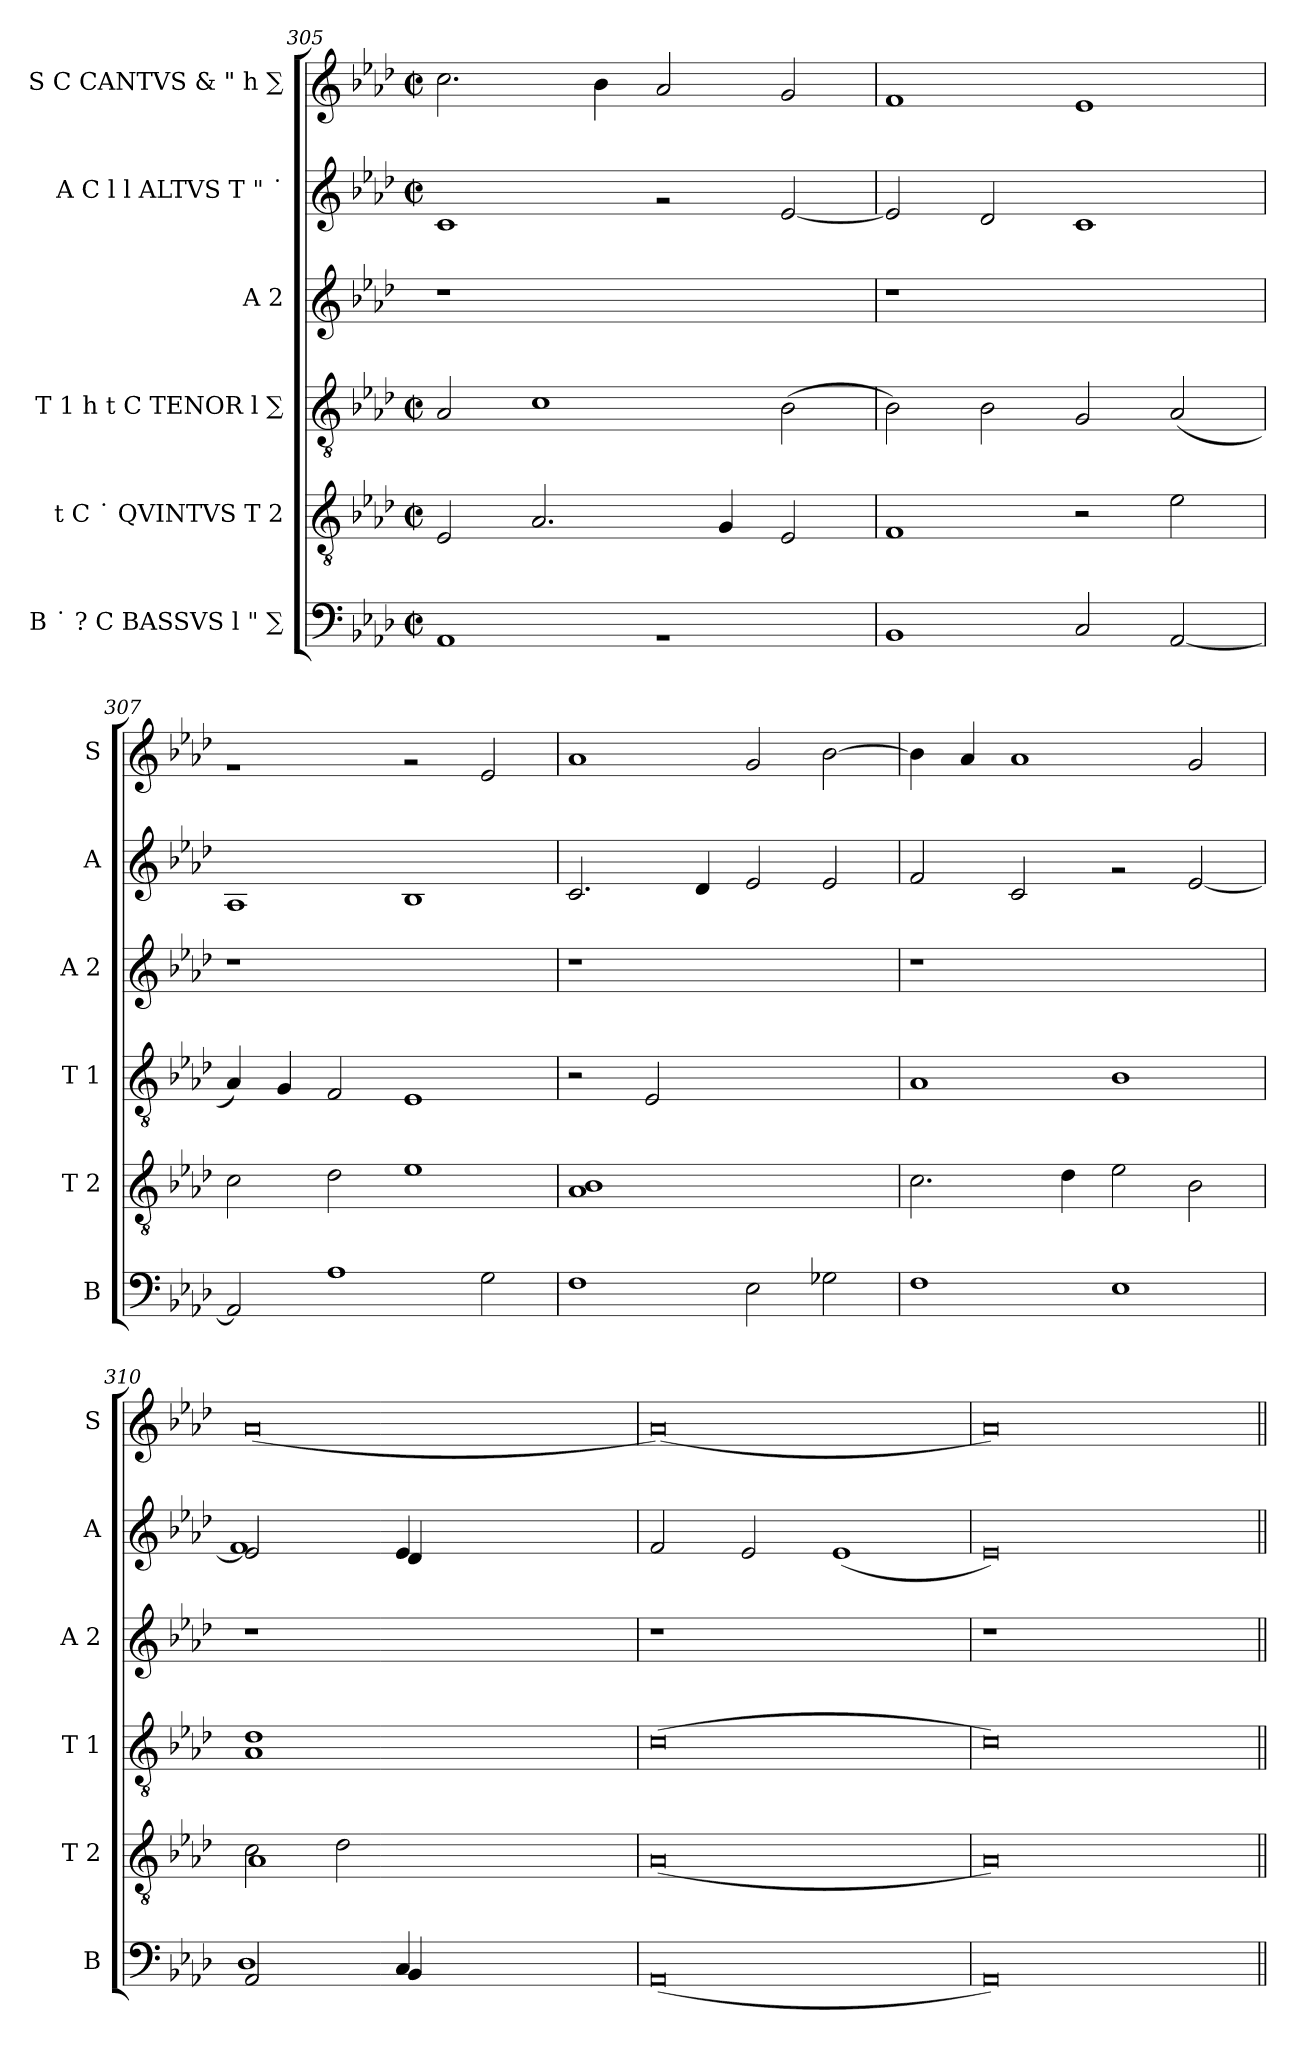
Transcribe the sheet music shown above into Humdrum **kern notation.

**kern	**kern	**kern	**kern	**kern	**kern
*part6	*part5	*part4	*part3	*part2	*part1
*staff6	*staff5	*staff4	*staff3	*staff2	*staff1
*I"B ˙ ? C BASSVS l " ∑	*I"t C ˙ QVINTVS T 2	*I"T 1 h t C TENOR l ∑	*I"A 2	*I"A C l l ALTVS T " ˙	*I"S C CANTVS & " h ∑
*I'B	*I'T 2	*I'T 1	*I'A 2	*I'A	*I'S
!!LO:LB:g=z
*clefF4	*clefGv2	*clefGv2	*clefG2	*clefG2	*clefG2
*k[b-e-a-d-]	*k[b-e-a-d-]	*k[b-e-a-d-]	*k[b-e-a-d-]	*k[b-e-a-d-]	*k[b-e-a-d-]
*A-:	*A-:	*A-:	*A-:	*A-:	*A-:
*M2/2	*M2/2	*M2/2	*	*M2/2	*M2/2
*met(c|)	*met(c|)	*met(c|)	*	*met(c|)	*met(c|)
=305	=305	=305	=305	=305	=305
1AA-	2E-/	2A-/	1r	1c	2.cc\
.	2.A-/	1c	.	.	.
.	.	.	.	.	4b-\
1rC	.	.	1ryy	2rg	2a-/
.	4G/	.	.	.	.
.	2E-/	(>2B-\	.	[<2e-/	2g/
=306	=306	=306	=306	=306	=306
1BB-	1F	2B-\)	1r	2e-/]	1f
.	.	2B-\	.	2d-/	.
2C/	2r	2G/	1ryy	1c	1e-
[<2AA-/	2e-\	(<2A-/	.	.	.
=307	=307	=307	=307	=307	=307
2AA-/]	2c\	4A-/)	1r	1A-	1ra
.	.	4G/	.	.	.
1A-	2d-\	2F/	.	.	.
.	1e-	1E-	1ryy	1B-	2rg
2G\	.	.	.	.	2e-/
=308	=308	=308	=308	=308	=308
1F	1A- 1B-	2r	1r	2.c/	1a-
.	.	2E-/	.	.	.
.	.	.	.	4d-/	.
2E-\	1ryy	1ryy	1ryy	2e-/	2g/
2G-X\	.	.	.	2e-/	[>2b-\
=309	=309	=309	=309	=309	=309
1F	2.c\	1A-	1r	2f/	4b-\]
.	.	.	.	.	4a-/
.	.	.	.	2c/	1a-
.	4d-\	.	.	.	.
1E-	2e-\	1B-	1ryy	2rg	.
.	2B-\	.	.	[<2e-/	2g/
!!LO:LB:g=z
=310	=310	=310	=310	=310	=310
*^	*^	*	*	*^	*
*	*^	*	*	*	*	*	*^	*
*	*	*^	*	*	*	*	*	*	*^	*
2AA-/	1D-	2.ryy	2.ryy	2c\	1A-	1A- 1d-	1r	2e-/]	1f	2.ryy	2.ryy	(<0a-
1ryy	.	.	.	2d-\	.	.	.	1ryy	.	.	.	.
.	.	4C/	4BB-/	.	.	.	.	.	.	4e-/	4d-/	.
.	1ryy	1ryy	1ryy	1ryy	1ryy	1ryy	1ryy	.	1ryy	1ryy	1ryy	.
2ryy	.	.	.	.	.	.	.	2ryy	.	.	.	.
*v	*v	*v	*v	*	*	*	*	*v	*v	*v	*v	*
*	*v	*v	*	*	*	*
=311	=311	=311	=311	=311	=311
(<0AA-	(<0A-	(>0c	1r	2f/	(<0a-)
.	.	.	.	2e-/	.
.	.	.	1ryy	(<1e-	.
=312	=312	=312	=312	=312	=312
0AA-)	0A-)	0c)	1r	0e-)	0a-)
.	.	.	1ryy	.	.
=||	=||	=||	=||	=||	=||
*-	*-	*-	*-	*-	*-
